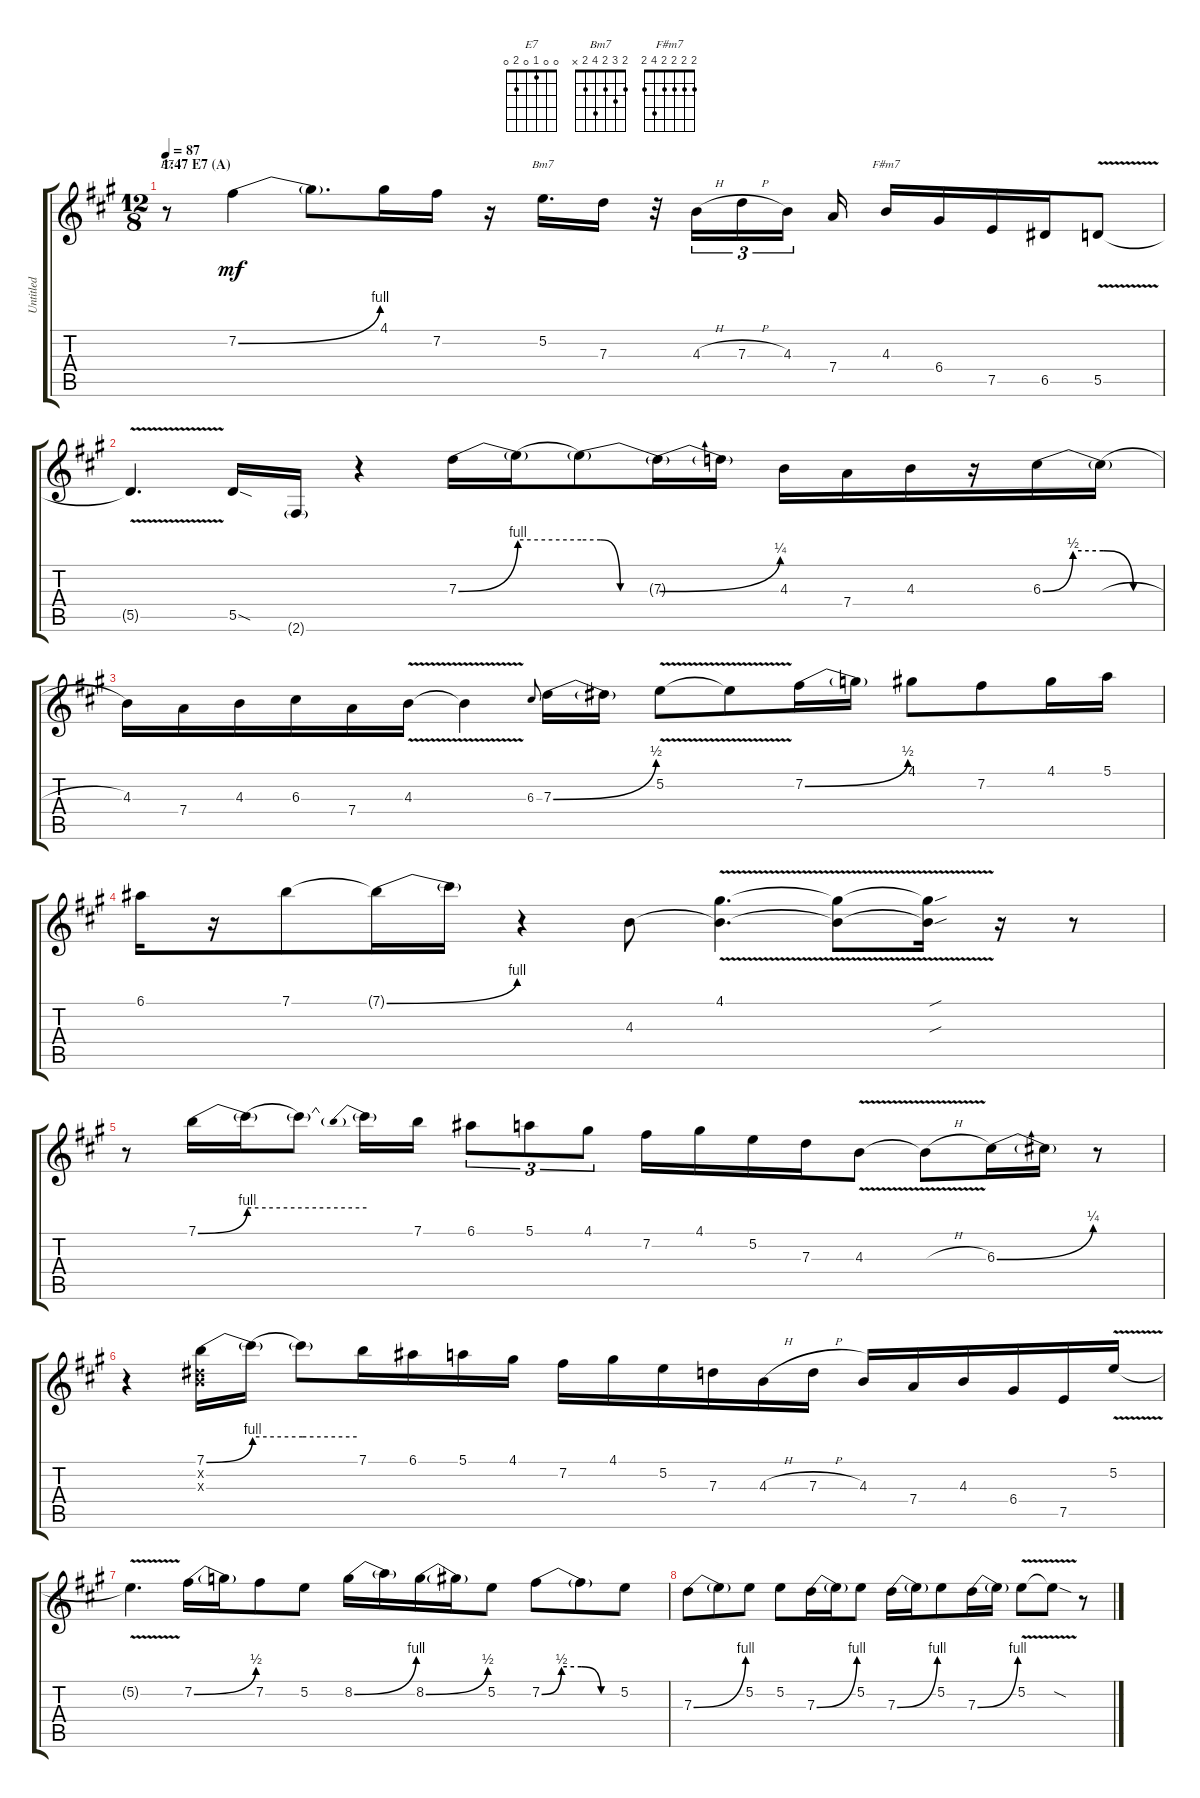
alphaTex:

\track ("Untitled" "Untitled") {instrument overdrivenguitar}
\staff {score tabs}
\tuning (E4 B3 G3 D3 A2 E2) {hide}
\chord ("E7" 0 0 1 0 2 0)
\chord ("Bm7" 2 3 2 4 2 x)
\chord ("F#m7" 2 2 2 2 4 2)
\ts (12 8)
\section ("" "1:47 E7 (A)")
\tempo 87
\clef g2
\ks a
r.8{ch "E7" dy mf} 7.2{be (bend 0 0 60 4)}.4 7.2{t}.8{d} 4.1.16 7.2.16 r.16 5.2.16{d ch "Bm7"} 7.3.16 r.32 4.3{h}.16{tu (3 2)} 7.3{h}.16{tu (3 2)} 4.3.16{tu (3 2) beam splitsecondary} 7.4.16 4.3.16{ch "F#m7"} 6.4.16 7.5.16 6.5.16 5.5{v}.8 |
5.5{v t}.4{d} 5.5{sod}.16 2.6{g}.16 r.4 7.3{be (bend 0 0 60 4)}.16 7.3{be (hold 0 4 60 4) t}.16 7.3{be (custom 0 4 15 4 30 0 60 0) t}.8 7.3{be (bend 0 0 60 1) t}.16 7.3{t}.16 4.3.16 7.4.16 4.3.16 r.16 6.3{be (custom 0 0 15 2 30 2 45 0 60 0)}.16 6.3{h t}.16 |
4.3.16 7.4.16 4.3.16 6.3.16 7.4.16 4.3{v}.16 4.3{v t}.4 6.3.8{gr onbeat} 7.3{be (bend 0 0 60 2)}.16 7.3{t}.16 5.2{v}.8 5.2{t}.8 7.2{be (bend 0 0 60 2)}.16 7.2{t}.16 4.1.8 7.2.8 4.1.16 5.1.16 |
6.1.16 r.16 7.1.8 7.1{be (bend 0 0 60 4) t}.16 7.1{t}.16 r.4 4.3.8 (4.1{v} 4.3{v t}).4{d} (4.1{v t} 4.3{v t}).8 (4.1{sou t} 4.3{sou t}).16 r.16 r.8 |
r.8 7.1{be (bend 0 0 60 4)}.16 7.1{be (hold 0 4 60 4) t}.16 7.1{t}.8 7.1{be (prebend 0 4 60 4) t}.16 7.1.16 6.1.8{tu (3 2)} 5.1.8{tu (3 2)} 4.1.8{tu (3 2)} 7.2.16 4.1.16 5.2.16 7.3.16 4.3{v}.8 4.3{v h t}.8 6.3{be (bend 0 0 60 1)}.16 6.3{t}.16 r.8 |
r.4 (7.1{be (bend 0 0 60 4)} 4.2{x} 4.3{x}).16 7.1{be (hold 0 4 60 4) t}.16 7.1{be (hold 0 4 60 4) t}.8 7.1.16 6.1.16 5.1.16 4.1.16 7.2.16 4.1.16 5.2.16 7.3.16 4.3{h}.16 7.3{h}.16 4.3.16 7.4.16 4.3.16 6.4.16 7.5.16 5.2{v}.16 |
5.2{v t}.4{d} 7.2{be (bend 0 0 60 2)}.16 7.2{t}.16 7.2.8 5.2.8 8.2{be (bend 0 0 60 4)}.16 8.2{t}.16 8.2{be (bend 0 0 60 2)}.16 8.2{t}.16 5.2.8 7.2{be (custom 0 0 15 2 30 2 45 0 60 0)}.8 7.2{t}.8 5.2.8 |
7.3{be (bend 0 0 60 4)}.8 7.3{t}.8 5.2.8 5.2.8 7.3{be (bend 0 0 60 4)}.16 7.3{t}.16 5.2.8 7.3{be (bend 0 0 60 4)}.16 7.3{t}.16 5.2.8 7.3{be (bend 0 0 60 4)}.16 7.3{t}.16 5.2{v}.8 5.2{sod t}.8 r.8
